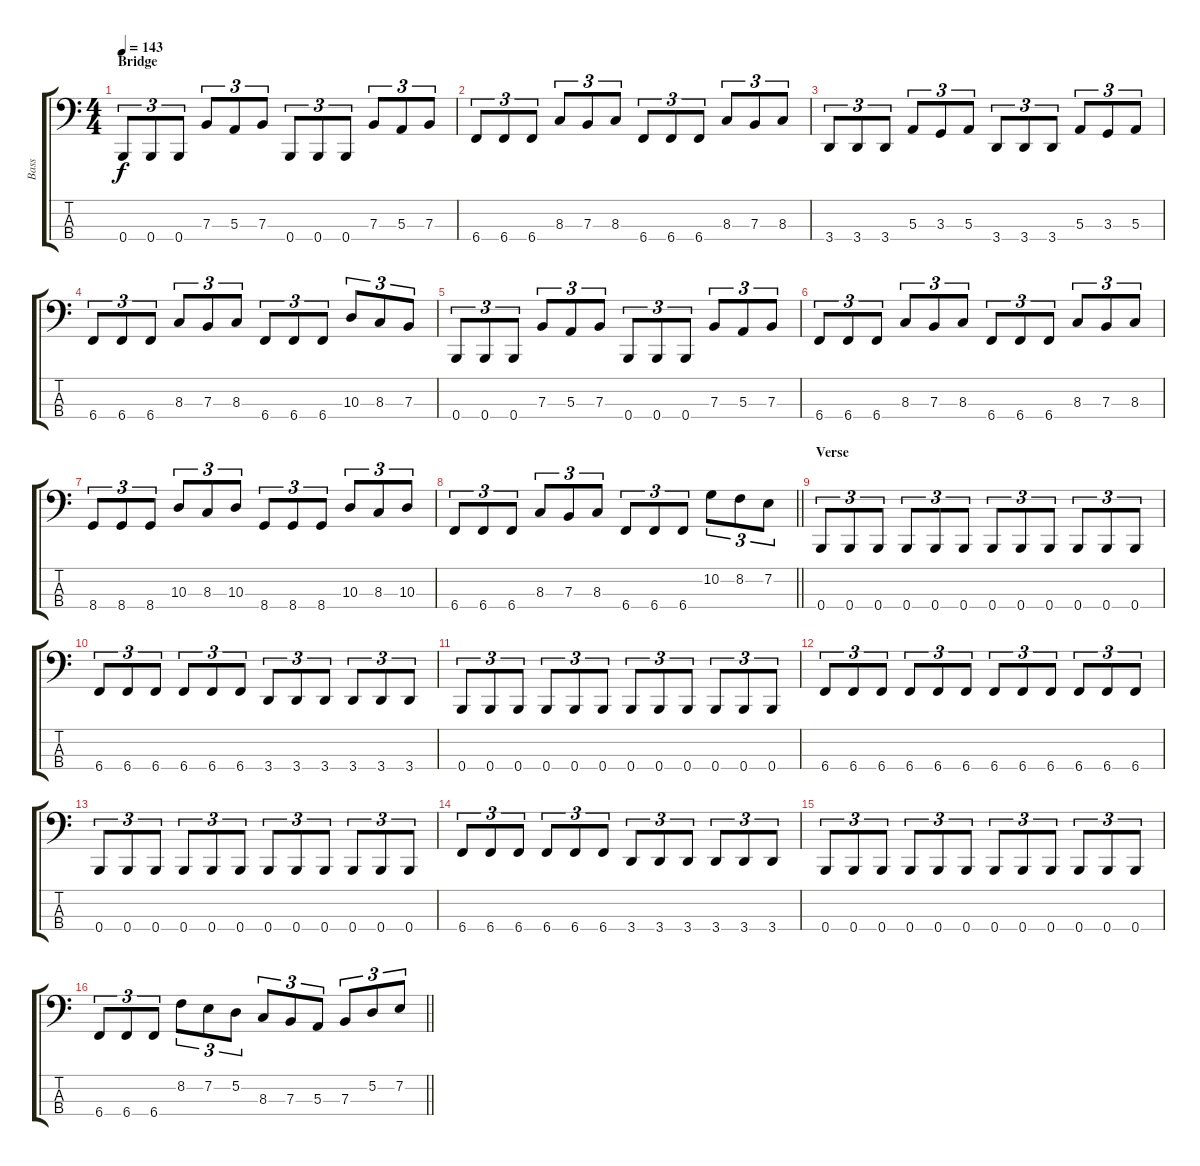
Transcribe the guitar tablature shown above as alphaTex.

\track ("Bass" "Bass") {instrument electricbassfinger}
\staff {score tabs}
\tuning (D2 A1 E1 B0) {hide}
\ts (4 4)
\section ("" "Bridge")
\tempo 143
\clef f4
\ks c
0.4.8{tu (3 2) dy f} 0.4.8{tu (3 2)} 0.4.8{tu (3 2)} 7.3.8{tu (3 2)} 5.3.8{tu (3 2)} 7.3.8{tu (3 2)} 0.4.8{tu (3 2)} 0.4.8{tu (3 2)} 0.4.8{tu (3 2)} 7.3.8{tu (3 2)} 5.3.8{tu (3 2)} 7.3.8{tu (3 2)} |
6.4.8{tu (3 2)} 6.4.8{tu (3 2)} 6.4.8{tu (3 2)} 8.3.8{tu (3 2)} 7.3.8{tu (3 2)} 8.3.8{tu (3 2)} 6.4.8{tu (3 2)} 6.4.8{tu (3 2)} 6.4.8{tu (3 2)} 8.3.8{tu (3 2)} 7.3.8{tu (3 2)} 8.3.8{tu (3 2)} |
3.4.8{tu (3 2)} 3.4.8{tu (3 2)} 3.4.8{tu (3 2)} 5.3.8{tu (3 2)} 3.3.8{tu (3 2)} 5.3.8{tu (3 2)} 3.4.8{tu (3 2)} 3.4.8{tu (3 2)} 3.4.8{tu (3 2)} 5.3.8{tu (3 2)} 3.3.8{tu (3 2)} 5.3.8{tu (3 2)} |
6.4.8{tu (3 2)} 6.4.8{tu (3 2)} 6.4.8{tu (3 2)} 8.3.8{tu (3 2)} 7.3.8{tu (3 2)} 8.3.8{tu (3 2)} 6.4.8{tu (3 2)} 6.4.8{tu (3 2)} 6.4.8{tu (3 2)} 10.3.8{tu (3 2)} 8.3.8{tu (3 2)} 7.3.8{tu (3 2)} |
0.4.8{tu (3 2)} 0.4.8{tu (3 2)} 0.4.8{tu (3 2)} 7.3.8{tu (3 2)} 5.3.8{tu (3 2)} 7.3.8{tu (3 2)} 0.4.8{tu (3 2)} 0.4.8{tu (3 2)} 0.4.8{tu (3 2)} 7.3.8{tu (3 2)} 5.3.8{tu (3 2)} 7.3.8{tu (3 2)} |
6.4.8{tu (3 2)} 6.4.8{tu (3 2)} 6.4.8{tu (3 2)} 8.3.8{tu (3 2)} 7.3.8{tu (3 2)} 8.3.8{tu (3 2)} 6.4.8{tu (3 2)} 6.4.8{tu (3 2)} 6.4.8{tu (3 2)} 8.3.8{tu (3 2)} 7.3.8{tu (3 2)} 8.3.8{tu (3 2)} |
8.4.8{tu (3 2)} 8.4.8{tu (3 2)} 8.4.8{tu (3 2)} 10.3.8{tu (3 2)} 8.3.8{tu (3 2)} 10.3.8{tu (3 2)} 8.4.8{tu (3 2)} 8.4.8{tu (3 2)} 8.4.8{tu (3 2)} 10.3.8{tu (3 2)} 8.3.8{tu (3 2)} 10.3.8{tu (3 2)} |
\barLineRight lightlight
6.4.8{tu (3 2)} 6.4.8{tu (3 2)} 6.4.8{tu (3 2)} 8.3.8{tu (3 2)} 7.3.8{tu (3 2)} 8.3.8{tu (3 2)} 6.4.8{tu (3 2)} 6.4.8{tu (3 2)} 6.4.8{tu (3 2)} 10.2.8{tu (3 2)} 8.2.8{tu (3 2)} 7.2.8{tu (3 2)} |
\section ("" "Verse")
0.4.8{tu (3 2)} 0.4.8{tu (3 2)} 0.4.8{tu (3 2)} 0.4.8{tu (3 2)} 0.4.8{tu (3 2)} 0.4.8{tu (3 2)} 0.4.8{tu (3 2)} 0.4.8{tu (3 2)} 0.4.8{tu (3 2)} 0.4.8{tu (3 2)} 0.4.8{tu (3 2)} 0.4.8{tu (3 2)} |
6.4.8{tu (3 2)} 6.4.8{tu (3 2)} 6.4.8{tu (3 2)} 6.4.8{tu (3 2)} 6.4.8{tu (3 2)} 6.4.8{tu (3 2)} 3.4.8{tu (3 2)} 3.4.8{tu (3 2)} 3.4.8{tu (3 2)} 3.4.8{tu (3 2)} 3.4.8{tu (3 2)} 3.4.8{tu (3 2)} |
0.4.8{tu (3 2)} 0.4.8{tu (3 2)} 0.4.8{tu (3 2)} 0.4.8{tu (3 2)} 0.4.8{tu (3 2)} 0.4.8{tu (3 2)} 0.4.8{tu (3 2)} 0.4.8{tu (3 2)} 0.4.8{tu (3 2)} 0.4.8{tu (3 2)} 0.4.8{tu (3 2)} 0.4.8{tu (3 2)} |
6.4.8{tu (3 2)} 6.4.8{tu (3 2)} 6.4.8{tu (3 2)} 6.4.8{tu (3 2)} 6.4.8{tu (3 2)} 6.4.8{tu (3 2)} 6.4.8{tu (3 2)} 6.4.8{tu (3 2)} 6.4.8{tu (3 2)} 6.4.8{tu (3 2)} 6.4.8{tu (3 2)} 6.4.8{tu (3 2)} |
0.4.8{tu (3 2)} 0.4.8{tu (3 2)} 0.4.8{tu (3 2)} 0.4.8{tu (3 2)} 0.4.8{tu (3 2)} 0.4.8{tu (3 2)} 0.4.8{tu (3 2)} 0.4.8{tu (3 2)} 0.4.8{tu (3 2)} 0.4.8{tu (3 2)} 0.4.8{tu (3 2)} 0.4.8{tu (3 2)} |
6.4.8{tu (3 2)} 6.4.8{tu (3 2)} 6.4.8{tu (3 2)} 6.4.8{tu (3 2)} 6.4.8{tu (3 2)} 6.4.8{tu (3 2)} 3.4.8{tu (3 2)} 3.4.8{tu (3 2)} 3.4.8{tu (3 2)} 3.4.8{tu (3 2)} 3.4.8{tu (3 2)} 3.4.8{tu (3 2)} |
0.4.8{tu (3 2)} 0.4.8{tu (3 2)} 0.4.8{tu (3 2)} 0.4.8{tu (3 2)} 0.4.8{tu (3 2)} 0.4.8{tu (3 2)} 0.4.8{tu (3 2)} 0.4.8{tu (3 2)} 0.4.8{tu (3 2)} 0.4.8{tu (3 2)} 0.4.8{tu (3 2)} 0.4.8{tu (3 2)} |
\barLineRight lightlight
6.4.8{tu (3 2)} 6.4.8{tu (3 2)} 6.4.8{tu (3 2)} 8.2.8{tu (3 2)} 7.2.8{tu (3 2)} 5.2.8{tu (3 2)} 8.3.8{tu (3 2)} 7.3.8{tu (3 2)} 5.3.8{tu (3 2)} 7.3.8{tu (3 2)} 5.2.8{tu (3 2)} 7.2.8{tu (3 2)}
